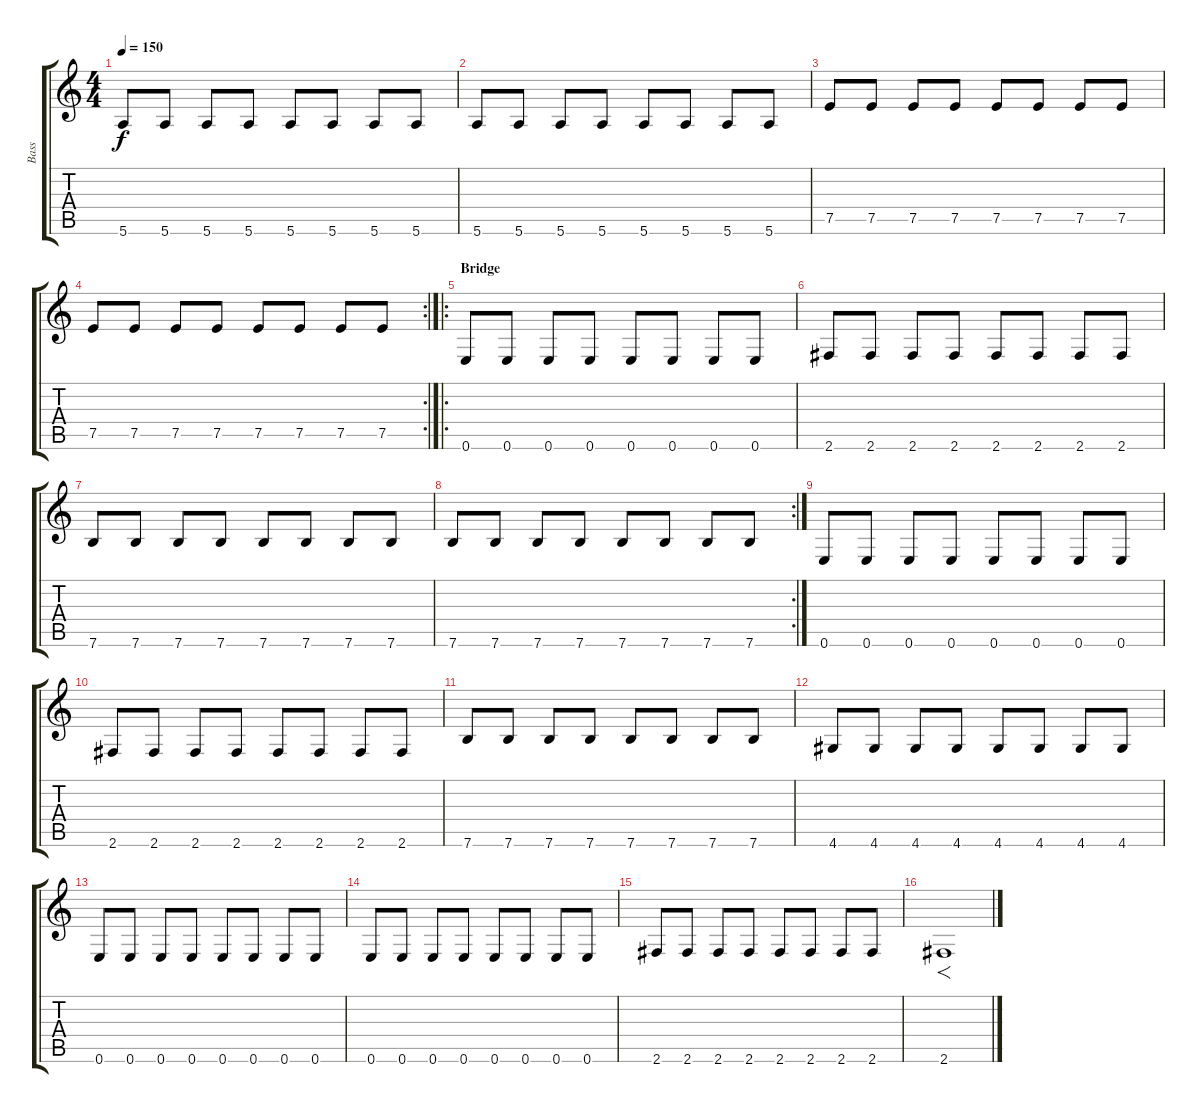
\track ("Bass" "Bass") {instrument electricbassfinger}
\staff {score tabs}
\tuning (E4 B3 G3 D3 A2 E2) {hide}
\ts (4 4)
\tempo 150
\clef g2
\ks c
5.6.8{dy f} 5.6.8 5.6.8 5.6.8 5.6.8 5.6.8 5.6.8 5.6.8 |
5.6.8 5.6.8 5.6.8 5.6.8 5.6.8 5.6.8 5.6.8 5.6.8 |
7.5.8 7.5.8 7.5.8 7.5.8 7.5.8 7.5.8 7.5.8 7.5.8 |
\rc 2
7.5.8 7.5.8 7.5.8 7.5.8 7.5.8 7.5.8 7.5.8 7.5.8 |
\ro
\section ("" "Bridge")
0.6.8 0.6.8 0.6.8 0.6.8 0.6.8 0.6.8 0.6.8 0.6.8 |
2.6.8 2.6.8 2.6.8 2.6.8 2.6.8 2.6.8 2.6.8 2.6.8 |
7.6.8 7.6.8 7.6.8 7.6.8 7.6.8 7.6.8 7.6.8 7.6.8 |
\rc 2
7.6.8 7.6.8 7.6.8 7.6.8 7.6.8 7.6.8 7.6.8 7.6.8 |
0.6.8 0.6.8 0.6.8 0.6.8 0.6.8 0.6.8 0.6.8 0.6.8 |
2.6.8 2.6.8 2.6.8 2.6.8 2.6.8 2.6.8 2.6.8 2.6.8 |
7.6.8 7.6.8 7.6.8 7.6.8 7.6.8 7.6.8 7.6.8 7.6.8 |
4.6.8 4.6.8 4.6.8 4.6.8 4.6.8 4.6.8 4.6.8 4.6.8 |
0.6.8 0.6.8 0.6.8 0.6.8 0.6.8 0.6.8 0.6.8 0.6.8 |
0.6.8 0.6.8 0.6.8 0.6.8 0.6.8 0.6.8 0.6.8 0.6.8 |
2.6.8 2.6.8 2.6.8 2.6.8 2.6.8 2.6.8 2.6.8 2.6.8 |
2.6.1{f}
